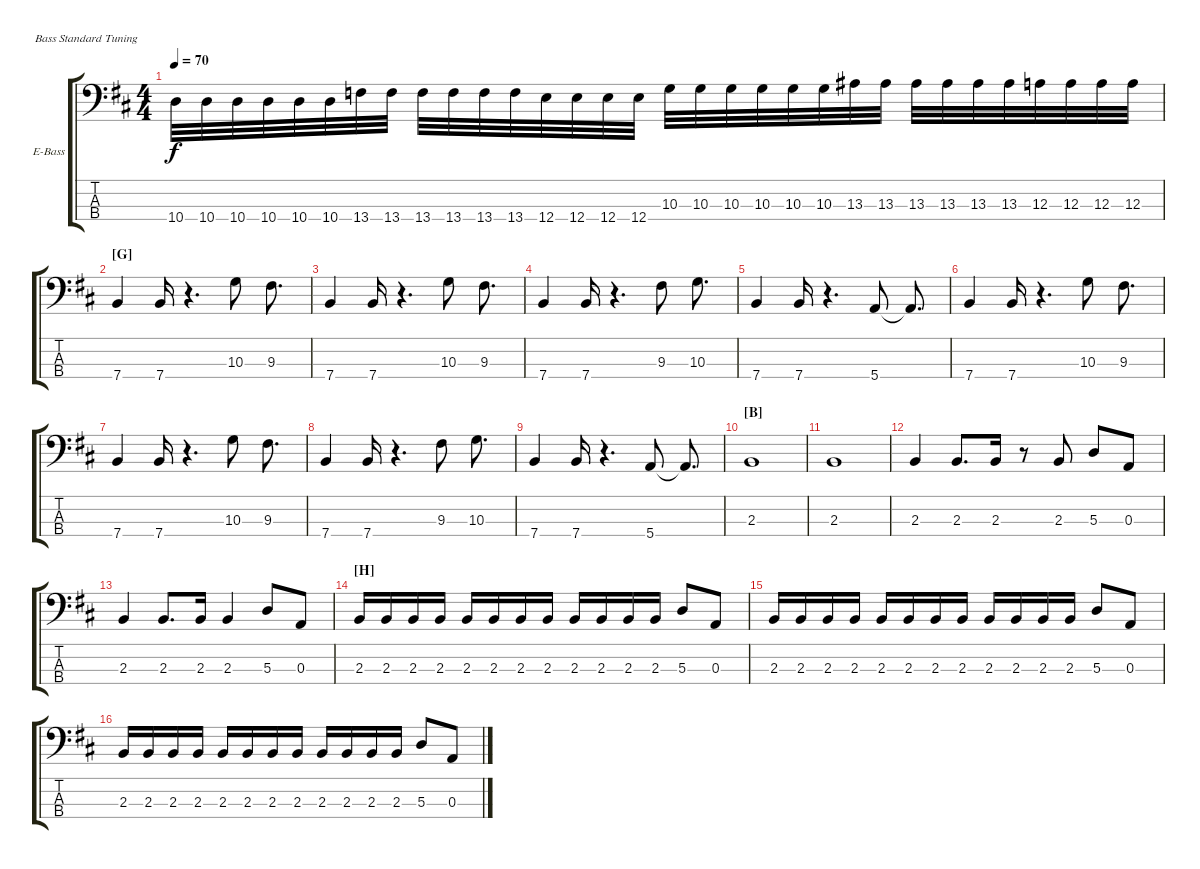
\bracketExtendMode groupsimilarinstruments
\firstSystemTrackNameOrientation horizontal
\otherSystemsTrackNameOrientation horizontal
\track ("Dan Monti" "E-Bass") {instrument electricbassfinger}
\staff {score tabs}
\tuning (G2 D2 A1 E1)
\ts (4 4)
\tempo 70
\clef f4
\ks bminor
10.4.32{dy f} 10.4.32 10.4.32 10.4.32 10.4.32 10.4.32 13.4.32 13.4.32 13.4.32 13.4.32 13.4.32 13.4.32 12.4.32 12.4.32 12.4.32 12.4.32 10.3.32 10.3.32 10.3.32 10.3.32 10.3.32 10.3.32 13.3.32 13.3.32 13.3.32 13.3.32 13.3.32 13.3.32 12.3.32 12.3.32 12.3.32 12.3.32 |
\section ("G" "")
7.4.4 7.4.16 r.4{d} 10.3.8 9.3.8{d} |
7.4.4 7.4.16 r.4{d} 10.3.8 9.3.8{d} |
7.4.4 7.4.16 r.4{d} 9.3.8 10.3.8{d} |
7.4.4 7.4.16 r.4{d} 5.4.8 5.4{t}.8{d} |
7.4.4 7.4.16 r.4{d} 10.3.8 9.3.8{d} |
7.4.4 7.4.16 r.4{d} 10.3.8 9.3.8{d} |
7.4.4 7.4.16 r.4{d} 9.3.8 10.3.8{d} |
7.4.4 7.4.16 r.4{d} 5.4.8 5.4{t}.8{d} |
\section ("B" "")
2.3.1 |
2.3.1 |
2.3.4 2.3.8{d} 2.3.16 r.8 2.3.8 5.3.8 0.3.8 |
2.3.4 2.3.8{d} 2.3.16 2.3.4 5.3.8 0.3.8 |
\section ("H" "")
2.3.16 2.3.16 2.3.16 2.3.16 2.3.16 2.3.16 2.3.16 2.3.16 2.3.16 2.3.16 2.3.16 2.3.16 5.3.8 0.3.8 |
2.3.16 2.3.16 2.3.16 2.3.16 2.3.16 2.3.16 2.3.16 2.3.16 2.3.16 2.3.16 2.3.16 2.3.16 5.3.8 0.3.8 |
2.3.16 2.3.16 2.3.16 2.3.16 2.3.16 2.3.16 2.3.16 2.3.16 2.3.16 2.3.16 2.3.16 2.3.16 5.3.8 0.3.8
